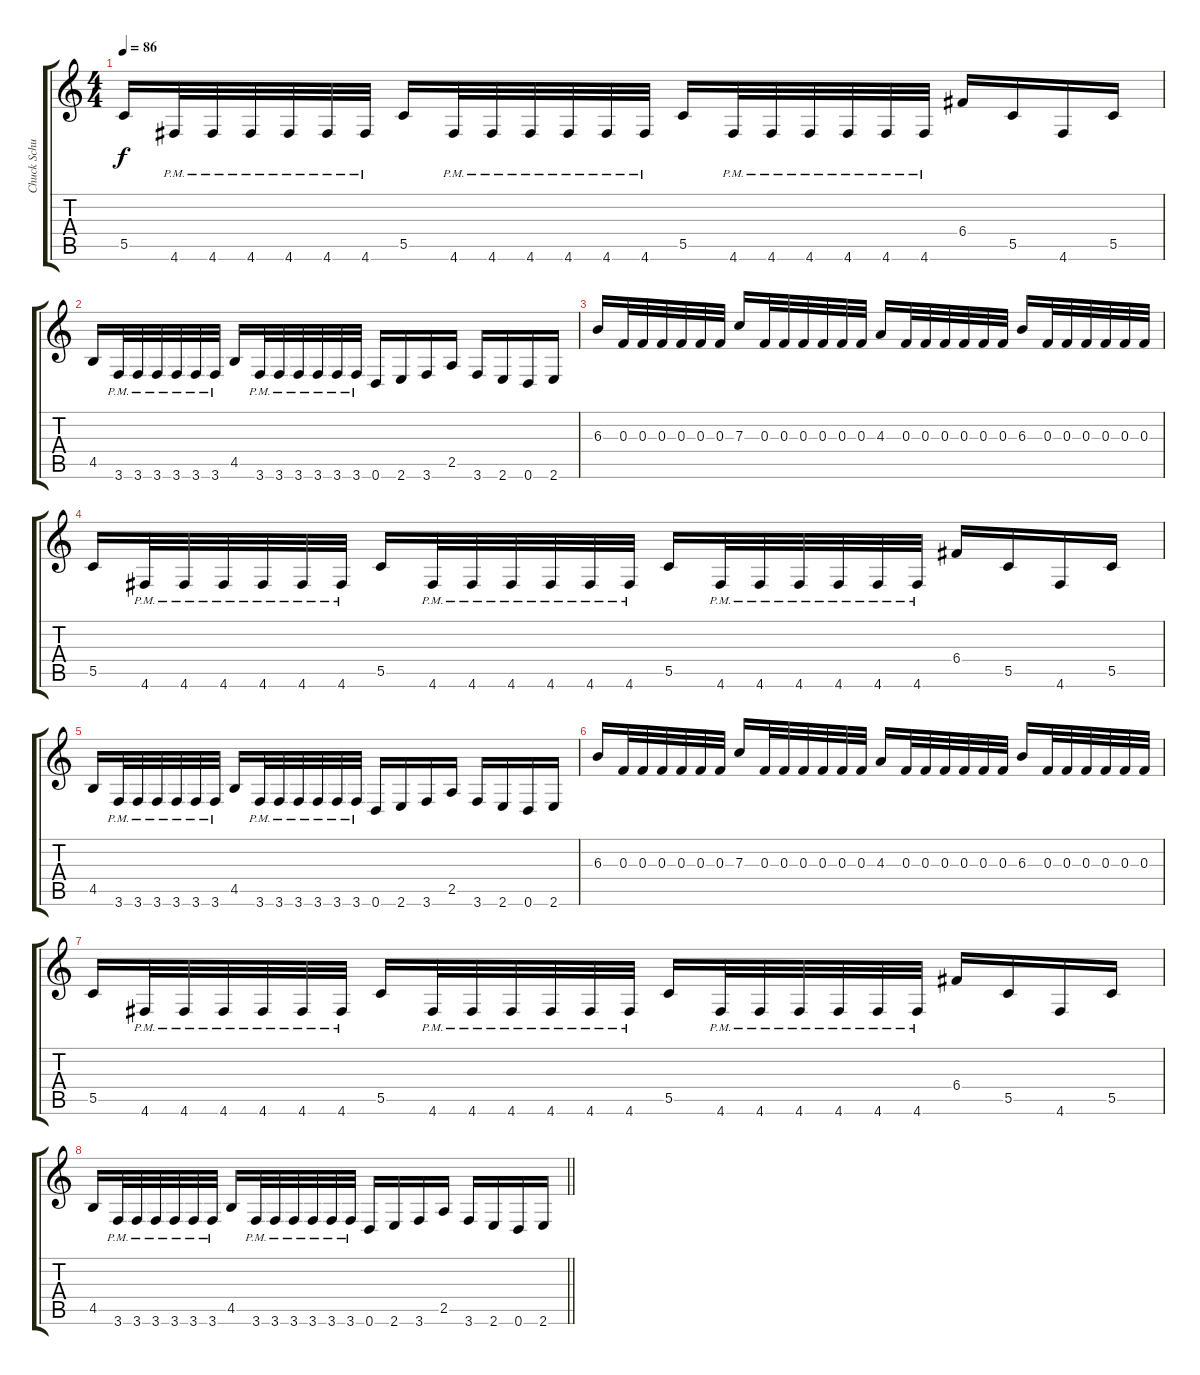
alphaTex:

\track ("Chuck Schuldiner Rhythm" "Chuck Schu") {instrument distortionguitar}
\staff {score tabs}
\tuning (D4 A3 F3 C3 G2 D2) {hide}
\ts (4 4)
\tempo 86
\clef g2
\ks c
5.5.16{dy f} 4.6{pm}.32 4.6{pm}.32 4.6{pm}.32 4.6{pm}.32 4.6{pm}.32 4.6{pm}.32 5.5.16 4.6{pm}.32 4.6{pm}.32 4.6{pm}.32 4.6{pm}.32 4.6{pm}.32 4.6{pm}.32 5.5.16 4.6{pm}.32 4.6{pm}.32 4.6{pm}.32 4.6{pm}.32 4.6{pm}.32 4.6{pm}.32 6.4.16 5.5.16 4.6.16 5.5.16 |
4.5.16 3.6{pm}.32 3.6{pm}.32 3.6{pm}.32 3.6{pm}.32 3.6{pm}.32 3.6{pm}.32 4.5.16 3.6{pm}.32 3.6{pm}.32 3.6{pm}.32 3.6{pm}.32 3.6{pm}.32 3.6{pm}.32 0.6.16 2.6.16 3.6.16 2.5.16 3.6.16 2.6.16 0.6.16 2.6.16 |
6.3.16 0.3.32 0.3.32 0.3.32 0.3.32 0.3.32 0.3.32 7.3.16 0.3.32 0.3.32 0.3.32 0.3.32 0.3.32 0.3.32 4.3.16 0.3.32 0.3.32 0.3.32 0.3.32 0.3.32 0.3.32 6.3.16 0.3.32 0.3.32 0.3.32 0.3.32 0.3.32 0.3.32 |
5.5.16 4.6{pm}.32 4.6{pm}.32 4.6{pm}.32 4.6{pm}.32 4.6{pm}.32 4.6{pm}.32 5.5.16 4.6{pm}.32 4.6{pm}.32 4.6{pm}.32 4.6{pm}.32 4.6{pm}.32 4.6{pm}.32 5.5.16 4.6{pm}.32 4.6{pm}.32 4.6{pm}.32 4.6{pm}.32 4.6{pm}.32 4.6{pm}.32 6.4.16 5.5.16 4.6.16 5.5.16 |
4.5.16 3.6{pm}.32 3.6{pm}.32 3.6{pm}.32 3.6{pm}.32 3.6{pm}.32 3.6{pm}.32 4.5.16 3.6{pm}.32 3.6{pm}.32 3.6{pm}.32 3.6{pm}.32 3.6{pm}.32 3.6{pm}.32 0.6.16 2.6.16 3.6.16 2.5.16 3.6.16 2.6.16 0.6.16 2.6.16 |
6.3.16 0.3.32 0.3.32 0.3.32 0.3.32 0.3.32 0.3.32 7.3.16 0.3.32 0.3.32 0.3.32 0.3.32 0.3.32 0.3.32 4.3.16 0.3.32 0.3.32 0.3.32 0.3.32 0.3.32 0.3.32 6.3.16 0.3.32 0.3.32 0.3.32 0.3.32 0.3.32 0.3.32 |
5.5.16 4.6{pm}.32 4.6{pm}.32 4.6{pm}.32 4.6{pm}.32 4.6{pm}.32 4.6{pm}.32 5.5.16 4.6{pm}.32 4.6{pm}.32 4.6{pm}.32 4.6{pm}.32 4.6{pm}.32 4.6{pm}.32 5.5.16 4.6{pm}.32 4.6{pm}.32 4.6{pm}.32 4.6{pm}.32 4.6{pm}.32 4.6{pm}.32 6.4.16 5.5.16 4.6.16 5.5.16 |
\barLineRight lightlight
4.5.16 3.6{pm}.32 3.6{pm}.32 3.6{pm}.32 3.6{pm}.32 3.6{pm}.32 3.6{pm}.32 4.5.16 3.6{pm}.32 3.6{pm}.32 3.6{pm}.32 3.6{pm}.32 3.6{pm}.32 3.6{pm}.32 0.6.16 2.6.16 3.6.16 2.5.16 3.6.16 2.6.16 0.6.16 2.6.16
